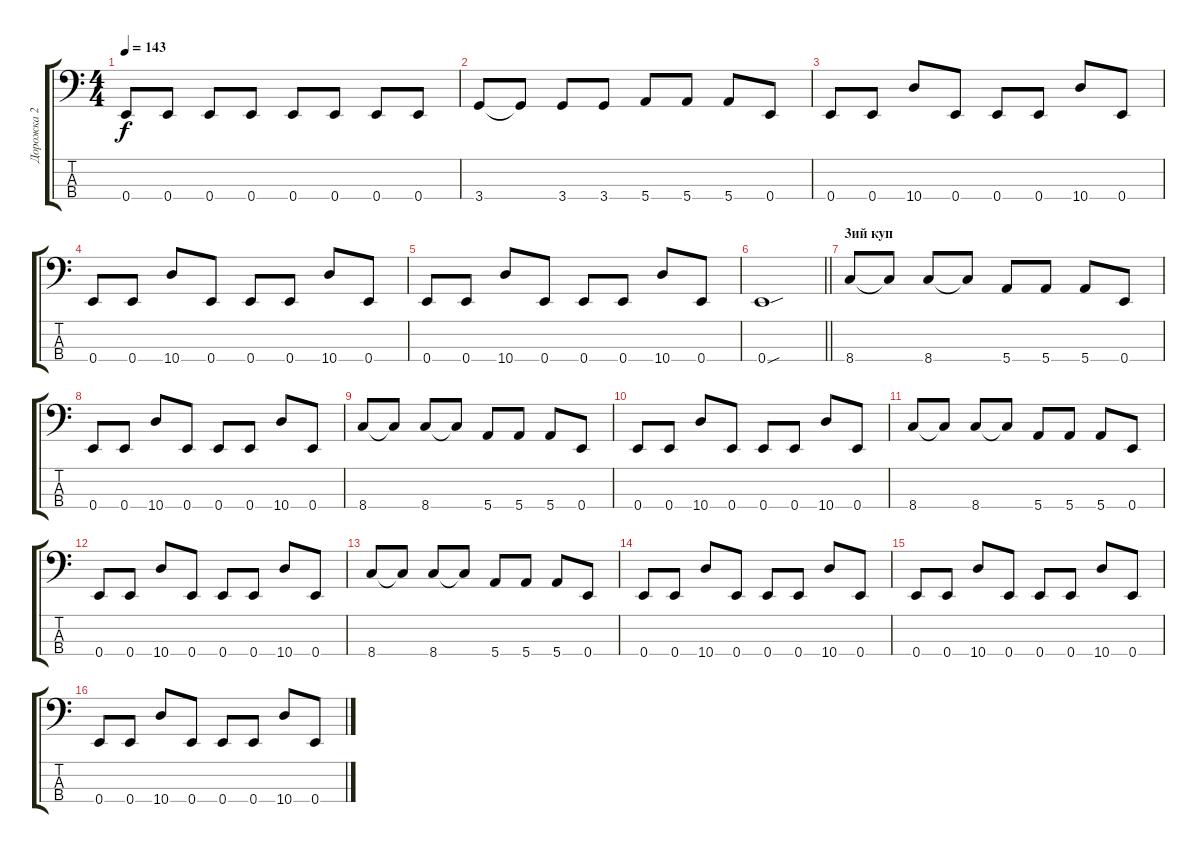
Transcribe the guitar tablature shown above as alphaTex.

\track ("Дорожка 2" "Дорожка 2") {instrument electricbassfinger}
\staff {score tabs}
\tuning (G2 D2 A1 E1) {hide}
\ts (4 4)
\tempo 143
\clef f4
\ks c
0.4{t}.8{dy f} 0.4.8 0.4.8 0.4.8 0.4.8 0.4.8 0.4.8 0.4.8 |
3.4.8 3.4{t}.8 3.4.8 3.4.8 5.4.8 5.4.8 5.4.8 0.4.8 |
0.4.8 0.4.8 10.4.8 0.4.8 0.4.8 0.4.8 10.4.8 0.4.8 |
0.4.8 0.4.8 10.4.8 0.4.8 0.4.8 0.4.8 10.4.8 0.4.8 |
0.4.8 0.4.8 10.4.8 0.4.8 0.4.8 0.4.8 10.4.8 0.4.8 |
\barLineRight lightlight
0.4{sou}.1 |
\section ("" "3ий куп")
8.4.8 8.4{t}.8 8.4.8 8.4{t}.8 5.4.8 5.4.8 5.4.8 0.4.8 |
0.4.8 0.4.8 10.4.8 0.4.8 0.4.8 0.4.8 10.4.8 0.4.8 |
8.4.8 8.4{t}.8 8.4.8 8.4{t}.8 5.4.8 5.4.8 5.4.8 0.4.8 |
0.4.8 0.4.8 10.4.8 0.4.8 0.4.8 0.4.8 10.4.8 0.4.8 |
8.4.8 8.4{t}.8 8.4.8 8.4{t}.8 5.4.8 5.4.8 5.4.8 0.4.8 |
0.4.8 0.4.8 10.4.8 0.4.8 0.4.8 0.4.8 10.4.8 0.4.8 |
8.4.8 8.4{t}.8 8.4.8 8.4{t}.8 5.4.8 5.4.8 5.4.8 0.4.8 |
0.4.8 0.4.8 10.4.8 0.4.8 0.4.8 0.4.8 10.4.8 0.4.8 |
0.4.8 0.4.8 10.4.8 0.4.8 0.4.8 0.4.8 10.4.8 0.4.8 |
0.4.8 0.4.8 10.4.8 0.4.8 0.4.8 0.4.8 10.4.8 0.4.8
